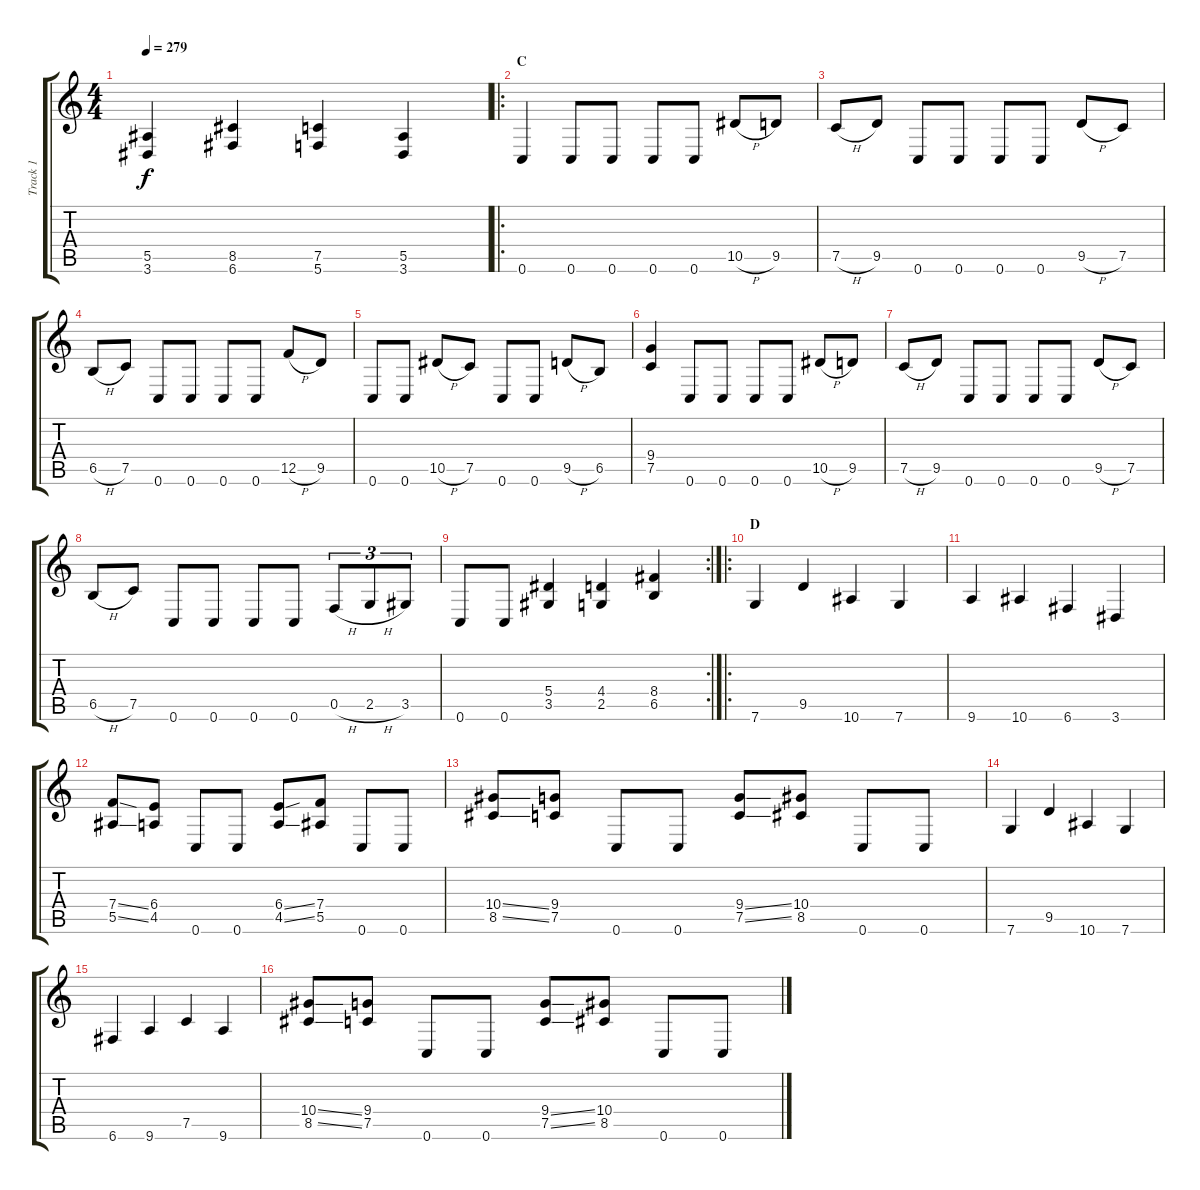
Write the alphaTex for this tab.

\track ("Track 1" "Track 1") {instrument distortionguitar}
\staff {score tabs}
\tuning (C4 G3 Eb3 Bb2 F2 C2) {hide}
\ts (4 4)
\tempo 279
\clef g2
\ks c
(5.5 3.6).4{dy f} (8.5 6.6).4 (7.5 5.6).4 (5.5 3.6).4 |
\ro
\section ("" "C")
0.6.4 0.6.8 0.6.8 0.6.8 0.6.8 10.5{h}.8 9.5.8 |
7.5{h}.8 9.5.8 0.6.8 0.6.8 0.6.8 0.6.8 9.5{h}.8 7.5.8 |
6.5{h}.8 7.5.8 0.6.8 0.6.8 0.6.8 0.6.8 12.5{h}.8 9.5.8 |
0.6.8 0.6.8 10.5{h}.8 7.5.8 0.6.8 0.6.8 9.5{h}.8 6.5.8 |
(9.4 7.5).4 0.6.8 0.6.8 0.6.8 0.6.8 10.5{h}.8 9.5.8 |
7.5{h}.8 9.5.8 0.6.8 0.6.8 0.6.8 0.6.8 9.5{h}.8 7.5.8 |
6.5{h}.8 7.5.8 0.6.8 0.6.8 0.6.8 0.6.8 0.5{h}.8{tu (3 2)} 2.5{h}.8{tu (3 2)} 3.5.8{tu (3 2)} |
\rc 2
0.6.8 0.6.8 (5.4 3.5).4 (4.4 2.5).4 (8.4 6.5).4 |
\ro
\section ("" "D")
7.6.4 9.5.4 10.6.4 7.6.4 |
9.6.4 10.6.4 6.6.4 3.6.4 |
(7.4{ss} 5.5{ss}).8 (6.4 4.5).8 0.6.8 0.6.8 (6.4{ss} 4.5{ss}).8 (7.4 5.5).8 0.6.8 0.6.8 |
(10.4{ss} 8.5{ss}).8 (9.4 7.5).8 0.6.8 0.6.8 (9.4{ss} 7.5{ss}).8 (10.4 8.5).8 0.6.8 0.6.8 |
7.6.4 9.5.4 10.6.4 7.6.4 |
6.6.4 9.6.4 7.5.4 9.6.4 |
(10.4{ss} 8.5{ss}).8 (9.4 7.5).8 0.6.8 0.6.8 (9.4{ss} 7.5{ss}).8 (10.4 8.5).8 0.6.8 0.6.8
